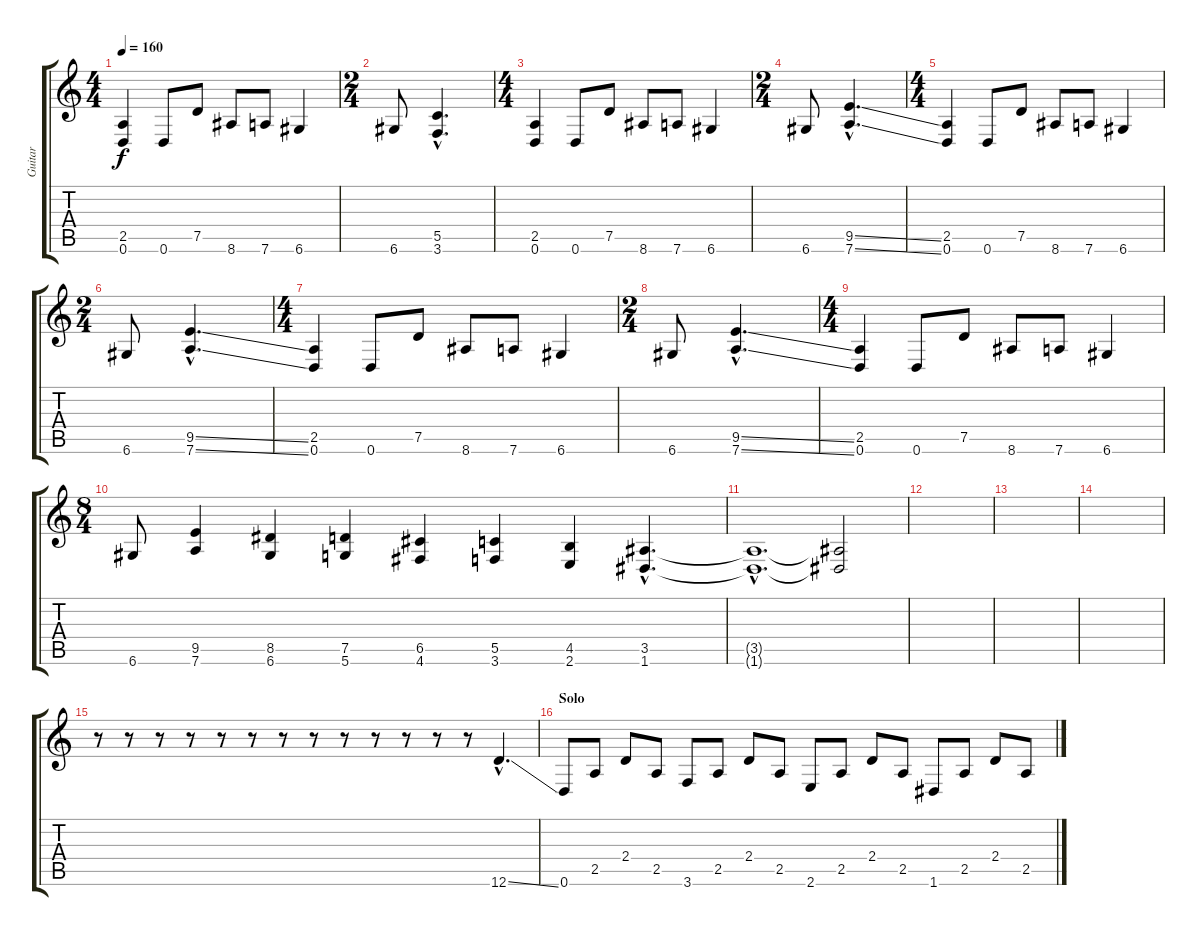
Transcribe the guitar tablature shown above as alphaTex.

\track ("Guitar" "Guitar") {instrument distortionguitar}
\staff {score tabs}
\tuning (D4 A3 F3 C3 G2 D2) {hide}
\ts (4 4)
\tempo 160
\clef g2
\ks c
(2.5 0.6).4{dy f} 0.6.8 7.5.8 8.6.8 7.6.8 6.6.4 |
\ts (2 4)
6.6.8 (5.5{hac} 3.6{hac}).4{d} |
\ts (4 4)
(2.5 0.6).4 0.6.8 7.5.8 8.6.8 7.6.8 6.6.4 |
\ts (2 4)
6.6.8 (9.5{ss hac} 7.6{ss hac}).4{d} |
\ts (4 4)
(2.5 0.6).4 0.6.8 7.5.8 8.6.8 7.6.8 6.6.4 |
\ts (2 4)
6.6.8 (9.5{ss hac} 7.6{ss hac}).4{d} |
\ts (4 4)
(2.5 0.6).4 0.6.8 7.5.8 8.6.8 7.6.8 6.6.4 |
\ts (2 4)
6.6.8 (9.5{ss hac} 7.6{ss hac}).4{d} |
\ts (4 4)
(2.5 0.6).4 0.6.8 7.5.8 8.6.8 7.6.8 6.6.4 |
\ts (8 4)
6.6.8 (9.5 7.6).4 (8.5 6.6).4 (7.5 5.6).4 (6.5 4.6).4 (5.5 3.6).4 (4.5 2.6).4 (3.5{hac} 1.6{hac}).4{d} |
(3.5{hac t} 1.6{hac t}).1{d} (3.5{t} 1.6{t}).2 |
|
|
|
r.8 r.8 r.8 r.8 r.8 r.8 r.8 r.8 r.8 r.8 r.8 r.8 r.8 12.6{ss hac}.4{d} |
\section ("" "Solo")
0.6.8 2.5.8 2.4.8 2.5.8 3.6.8 2.5.8 2.4.8 2.5.8 2.6.8 2.5.8 2.4.8 2.5.8 1.6.8 2.5.8 2.4.8 2.5.8
